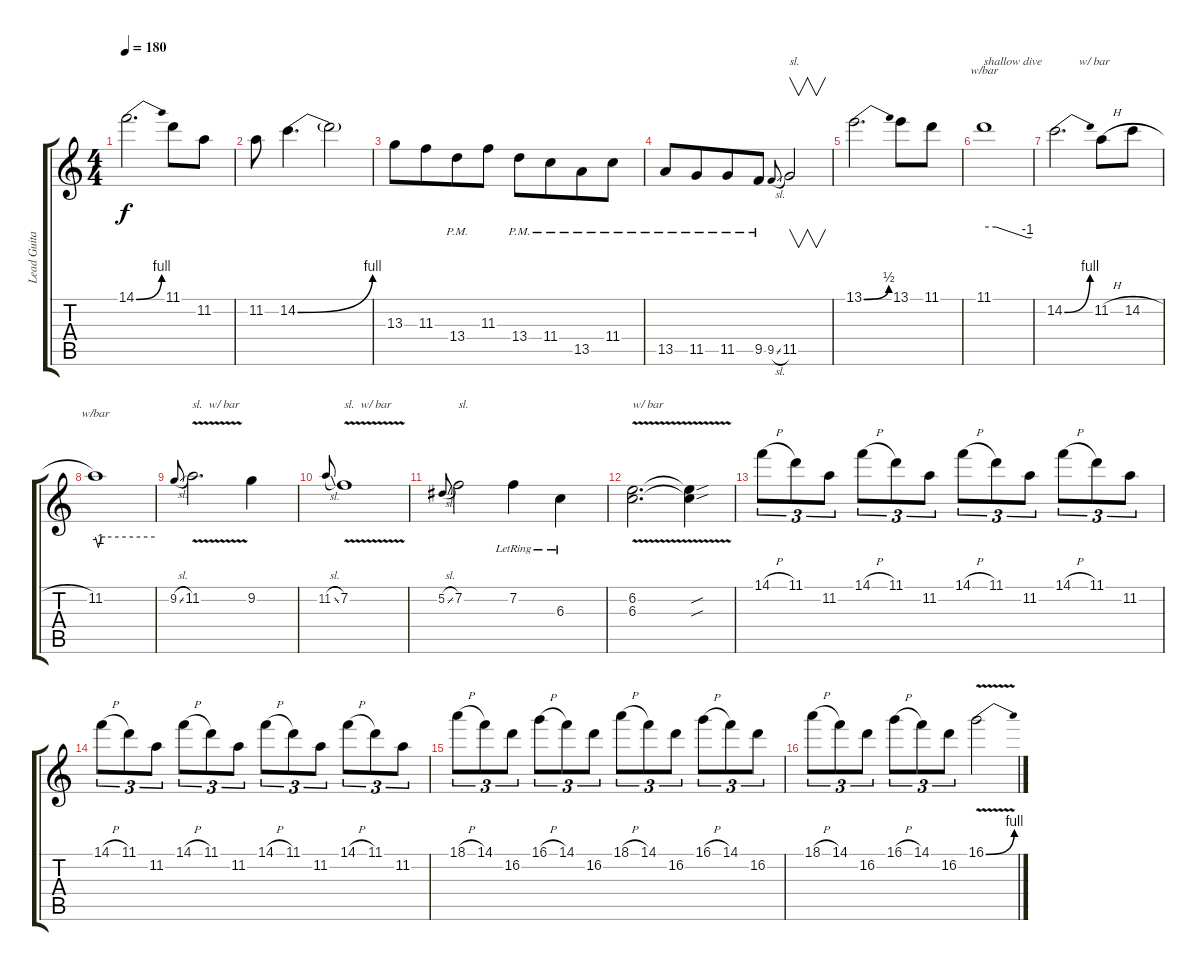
\track ("Lead Guitar" "Lead Guita") {instrument distortionguitar}
\staff {score tabs}
\tuning (Eb4 Bb3 Gb3 Db3 Ab2 Db2) {hide}
\ts (4 4)
\tempo 180
\clef g2
\ks c
14.1{be (bend 0 0 60 4)}.2{d dy f} 11.1.8 11.2.8 |
11.2.8 14.2{be (bend 0 0 60 4)}.4{d} 14.2{t}.2 |
13.3.8 11.3.8{beam merge} 13.4{pm}.8 11.3.8 13.4{pm}.8 11.4{pm}.8{beam merge} 13.5{pm}.8 11.4{pm}.8 |
13.5{pm}.8 11.5{pm}.8{beam merge} 11.5{pm}.8 9.5{pm}.8 9.5{sl}.8{gr onbeat} 11.5.2{v txt "sl."} |
13.1{be (bend 0 0 60 2)}.2{d} 13.1.8 11.1.8 |
11.1.1{tbe (custom default 0 0 15 0 55 -4 60 -4) txt "shallow dive"} |
14.2{be (bend 0 0 60 4)}.2{d txt "        w/ bar"} 11.2{h}.8 14.2{h}.8 |
11.2.1{tbe (custom default 0 0 3 -4 6 0 10 0 60 0)} |
9.2{sl}.8{gr onbeat} 11.2{v}.2{d txt "sl.  w/ bar"} 9.2.4 |
11.2{sl}.8{gr onbeat} 7.2{v}.1{txt "sl.  w/ bar"} |
5.2{sl}.8{gr onbeat} 7.2.2{txt "sl."} 7.2{lr}.4 6.3{lr}.4 |
(6.2 6.3{v}).2{d txt "w/ bar"} (6.2{sou t} 6.3{sou t}).4 |
14.1{h}.8{tu (3 2)} 11.1.8{tu (3 2)} 11.2.8{tu (3 2)} 14.1{h}.8{tu (3 2)} 11.1.8{tu (3 2)} 11.2.8{tu (3 2)} 14.1{h}.8{tu (3 2)} 11.1.8{tu (3 2)} 11.2.8{tu (3 2)} 14.1{h}.8{tu (3 2)} 11.1.8{tu (3 2)} 11.2.8{tu (3 2)} |
14.1{h}.8{tu (3 2)} 11.1.8{tu (3 2)} 11.2.8{tu (3 2)} 14.1{h}.8{tu (3 2)} 11.1.8{tu (3 2)} 11.2.8{tu (3 2)} 14.1{h}.8{tu (3 2)} 11.1.8{tu (3 2)} 11.2.8{tu (3 2)} 14.1{h}.8{tu (3 2)} 11.1.8{tu (3 2)} 11.2.8{tu (3 2)} |
18.1{h}.8{tu (3 2)} 14.1.8{tu (3 2)} 16.2.8{tu (3 2)} 16.1{h}.8{tu (3 2)} 14.1.8{tu (3 2)} 16.2.8{tu (3 2)} 18.1{h}.8{tu (3 2)} 14.1.8{tu (3 2)} 16.2.8{tu (3 2)} 16.1{h}.8{tu (3 2)} 14.1.8{tu (3 2)} 16.2.8{tu (3 2)} |
18.1{h}.8{tu (3 2)} 14.1.8{tu (3 2)} 16.2.8{tu (3 2)} 16.1{h}.8{tu (3 2)} 14.1.8{tu (3 2)} 16.2.8{tu (3 2)} 16.1{be (bend 0 0 60 4) v}.2
